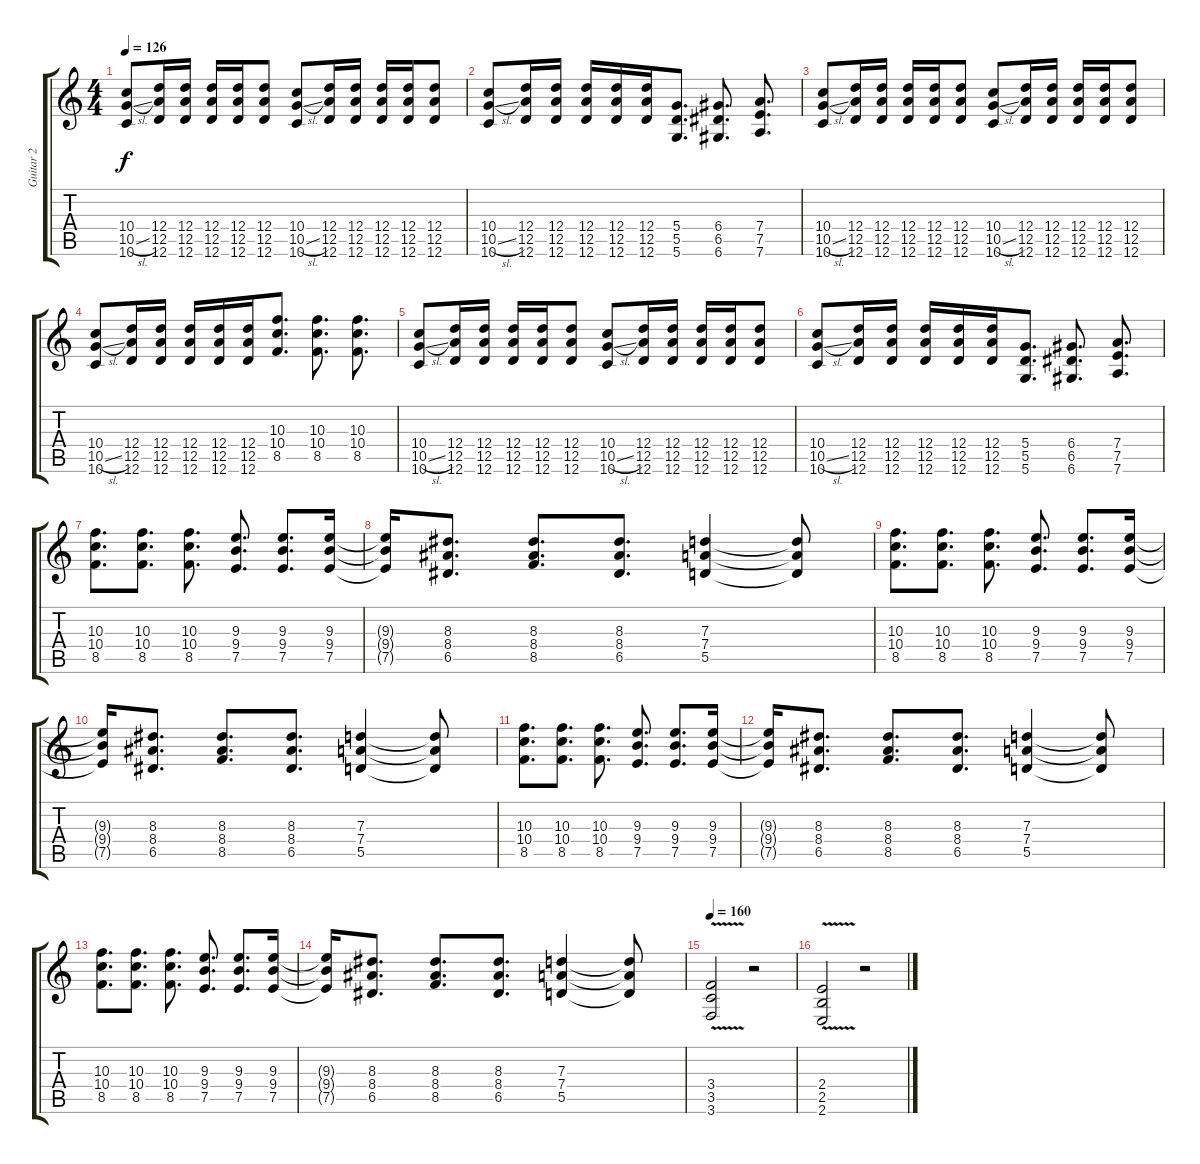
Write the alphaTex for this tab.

\track ("Guitar 2" "Guitar 2") {instrument distortionguitar}
\staff {score tabs}
\tuning (E4 B3 G3 D3 A2 D2) {hide}
\ts (4 4)
\tempo 126
\clef g2
\ks c
(10.4 10.5{sl} 10.6).8{dy f} (12.4 12.5 12.6).16 (12.4 12.5 12.6).16 (12.4 12.5 12.6).16 (12.4 12.5 12.6).16 (12.4 12.5 12.6).8 (10.4 10.5{sl} 10.6).8 (12.4 12.5 12.6).16 (12.4 12.5 12.6).16 (12.4 12.5 12.6).16 (12.4 12.5 12.6).16 (12.4 12.5 12.6).8 |
(10.4 10.5{sl} 10.6).8 (12.4 12.5 12.6).16 (12.4 12.5 12.6).16 (12.4 12.5 12.6).16 (12.4 12.5 12.6).16 (12.4 12.5 12.6).16 (5.4 5.5 5.6).8{d} (6.4 6.5 6.6).8{d} (7.4 7.5 7.6).8{d} |
(10.4 10.5{sl} 10.6).8 (12.4 12.5 12.6).16 (12.4 12.5 12.6).16 (12.4 12.5 12.6).16 (12.4 12.5 12.6).16 (12.4 12.5 12.6).8 (10.4 10.5{sl} 10.6).8 (12.4 12.5 12.6).16 (12.4 12.5 12.6).16 (12.4 12.5 12.6).16 (12.4 12.5 12.6).16 (12.4 12.5 12.6).8 |
(10.4 10.5{sl} 10.6).8 (12.4 12.5 12.6).16 (12.4 12.5 12.6).16 (12.4 12.5 12.6).16 (12.4 12.5 12.6).16 (12.4 12.5 12.6).16 (10.3 10.4 8.5).8{d} (10.3 10.4 8.5).8{d} (10.3 10.4 8.5).8{d} |
(10.4 10.5{sl} 10.6).8 (12.4 12.5 12.6).16 (12.4 12.5 12.6).16 (12.4 12.5 12.6).16 (12.4 12.5 12.6).16 (12.4 12.5 12.6).8 (10.4 10.5{sl} 10.6).8 (12.4 12.5 12.6).16 (12.4 12.5 12.6).16 (12.4 12.5 12.6).16 (12.4 12.5 12.6).16 (12.4 12.5 12.6).8 |
(10.4 10.5{sl} 10.6).8 (12.4 12.5 12.6).16 (12.4 12.5 12.6).16 (12.4 12.5 12.6).16 (12.4 12.5 12.6).16 (12.4 12.5 12.6).16 (5.4 5.5 5.6).8{d} (6.4 6.5 6.6).8{d} (7.4 7.5 7.6).8{d} |
(10.3 10.4 8.5).8{d} (10.3 10.4 8.5).8{d} (10.3 10.4 8.5).8{d} (9.3 9.4 7.5).8{d} (9.3 9.4 7.5).8{d} (9.3 9.4 7.5).16 |
(9.3{t} 9.4{t} 7.5{t}).16 (8.3 8.4 6.5).8{d} (8.3 8.4 8.5).8{d} (8.3 8.4 6.5).8{d} (7.3 7.4 5.5).4 (7.3{t} 7.4{t} 5.5{t}).8 |
(10.3 10.4 8.5).8{d} (10.3 10.4 8.5).8{d} (10.3 10.4 8.5).8{d} (9.3 9.4 7.5).8{d} (9.3 9.4 7.5).8{d} (9.3 9.4 7.5).16 |
(9.3{t} 9.4{t} 7.5{t}).16 (8.3 8.4 6.5).8{d} (8.3 8.4 8.5).8{d} (8.3 8.4 6.5).8{d} (7.3 7.4 5.5).4 (7.3{t} 7.4{t} 5.5{t}).8 |
(10.3 10.4 8.5).8{d} (10.3 10.4 8.5).8{d} (10.3 10.4 8.5).8{d} (9.3 9.4 7.5).8{d} (9.3 9.4 7.5).8{d} (9.3 9.4 7.5).16 |
(9.3{t} 9.4{t} 7.5{t}).16 (8.3 8.4 6.5).8{d} (8.3 8.4 8.5).8{d} (8.3 8.4 6.5).8{d} (7.3 7.4 5.5).4 (7.3{t} 7.4{t} 5.5{t}).8 |
(10.3 10.4 8.5).8{d} (10.3 10.4 8.5).8{d} (10.3 10.4 8.5).8{d} (9.3 9.4 7.5).8{d} (9.3 9.4 7.5).8{d} (9.3 9.4 7.5).16 |
(9.3{t} 9.4{t} 7.5{t}).16 (8.3 8.4 6.5).8{d} (8.3 8.4 8.5).8{d} (8.3 8.4 6.5).8{d} (7.3 7.4 5.5).4 (7.3{t} 7.4{t} 5.5{t}).8 |
\tempo 160
(3.4 3.5 3.6{v}).2 r.2 |
(2.4 2.5 2.6{v}).2 r.2
